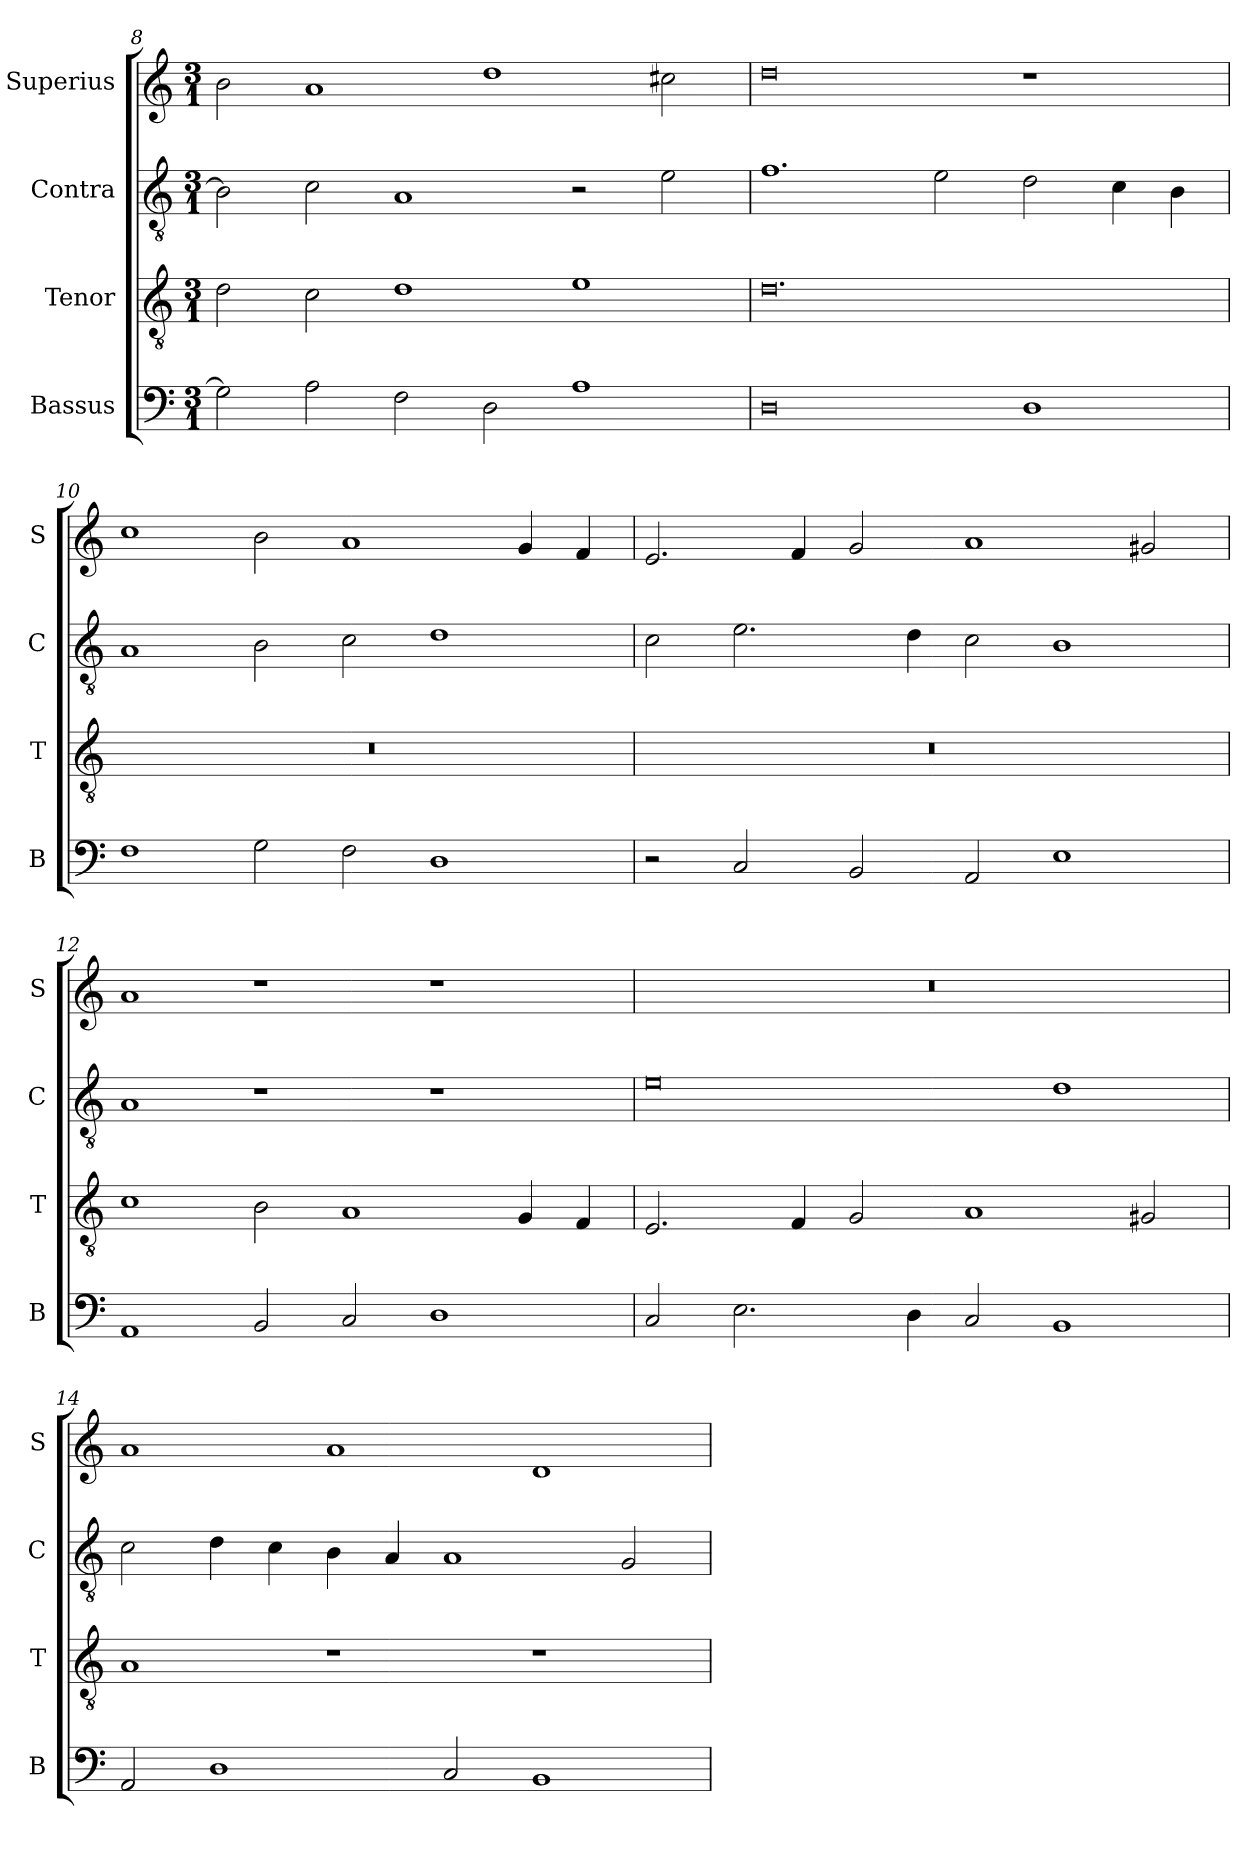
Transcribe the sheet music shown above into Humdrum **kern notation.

**kern	**kern	**kern	**kern
*part4	*part3	*part2	*part1
*staff4	*staff3	*staff2	*staff1
*I"Bassus	*I"Tenor	*I"Contra	*I"Superius
*I'B	*I'T	*I'C	*I'S
*clefF4	*clefGv2	*clefGv2	*clefG2
*k[]	*k[]	*k[]	*k[]
*M3/1	*M3/1	*M3/1	*M3/1
=8	=8	=8	=8
2G\]	2d\	2B\]	2b\
2A\	2c\	2c\	1a
2F\	1d	1A	.
2D\	.	.	1dd
1A	1e	2r	.
.	.	2e\	2cc#X\
=9	=9	=9	=9
0D	0.d	1.f	0dd
.	.	2e\	.
1D	.	2d\	1r
.	.	4c\	.
.	.	4B\	.
=10	=10	=10	=10
1F	0.r	1A	1cc
2G\	.	2B\	2b\
2F\	.	2c\	1a
1D	.	1d	.
.	.	.	4g/
.	.	.	4f/
=11	=11	=11	=11
2r	0.r	2c\	2.e/
2C/	.	2.e\	.
.	.	.	4f/
2BB/	.	.	2g/
.	.	4d\	.
2AA/	.	2c\	1a
1E	.	1B	.
.	.	.	2g#X/
=12	=12	=12	=12
1AA	1c	1A	1a
2BB/	2B\	1r	1r
2C/	1A	.	.
1D	.	1r	1r
.	4G/	.	.
.	4F/	.	.
=13	=13	=13	=13
2C/	2.E/	0e	0.r
2.E\	.	.	.
.	4F/	.	.
.	2G/	.	.
4D\	.	.	.
2C/	1A	.	.
1BB	.	1d	.
.	2G#X/	.	.
=14	=14	=14	=14
2AA/	1A	2c\	1a
1D	.	4d\	.
.	.	4c\	.
.	1r	4B\	1a
.	.	4A/	.
2C/	.	1A	.
1BB	1r	.	1d
.	.	2G/	.
=	=	=	=
*-	*-	*-	*-
